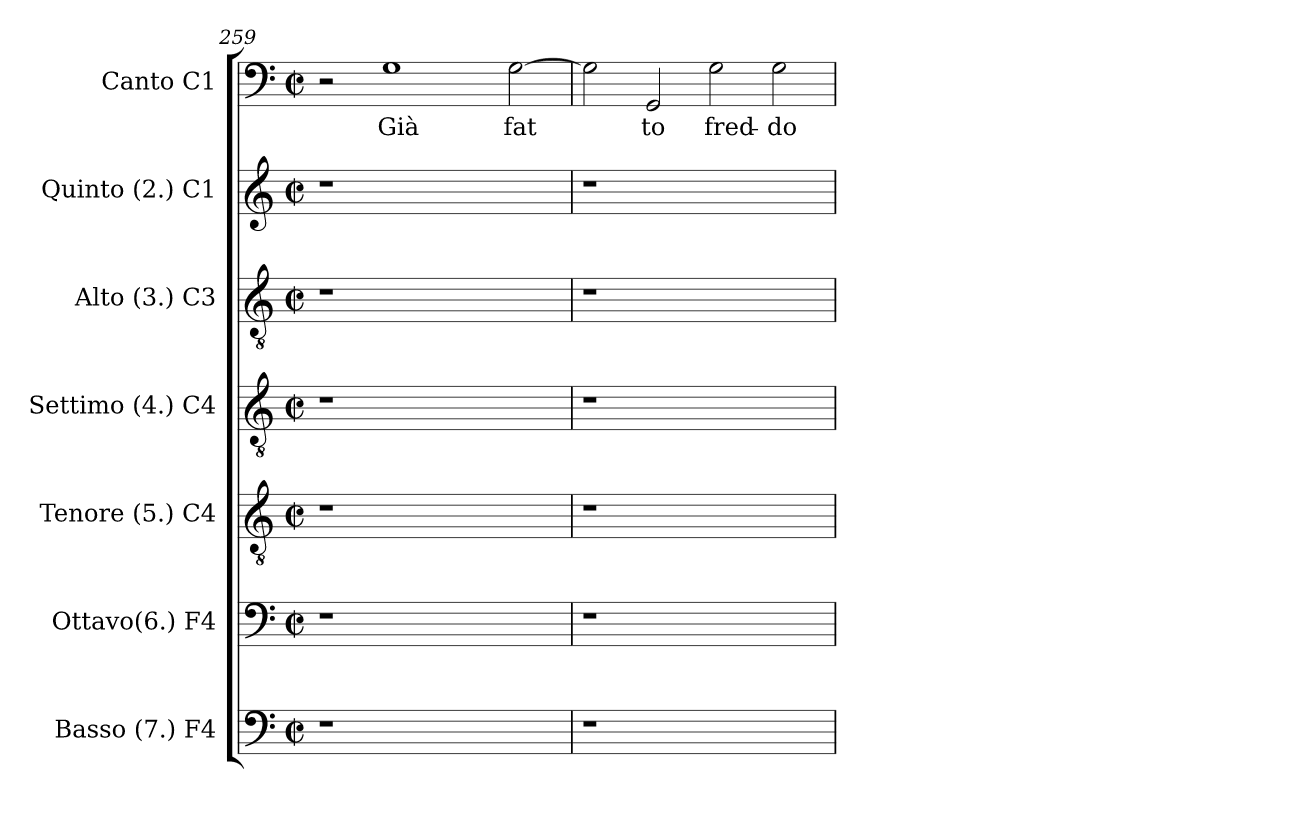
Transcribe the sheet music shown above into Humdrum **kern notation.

**kern	**kern	**kern	**kern	**kern	**kern	**kern	**text
*part7	*part6	*part5	*part4	*part3	*part2	*part1	*part1
*staff7	*staff6	*staff5	*staff4	*staff3	*staff2	*staff1	*staff1
*I"Basso (7.)  F4	*I"Ottavo(6.)  F4	*I"Tenore (5.)  C4	*I"Settimo (4.)  C4	*I"Alto (3.)  C3	*I"Quinto (2.)  C1	*I"Canto  C1	*
*	*	*I'T	*	*I'A	*	*I'C	*
*clefF4	*clefF4	*clefGv2	*clefGv2	*clefGv2	*clefG2	*clefF4	*
*k[]	*k[]	*k[]	*k[]	*k[]	*k[]	*k[]	*
*C:	*C:	*C:	*C:	*C:	*C:	*C:	*
*M2/2	*M2/2	*M2/2	*M2/2	*M2/2	*M2/2	*M2/2	*
*met(c|)	*met(c|)	*met(c|)	*met(c|)	*met(c|)	*met(c|)	*met(c|)	*
=259	=259	=259	=259	=259	=259	=259	=259
1r	1r	1r	1r	1r	1r	2r	.
!	!	!	!	!	!	!	!LO:LY:b:cj
.	.	.	.	.	.	1G	Già
1ryy	1ryy	1ryy	1ryy	1ryy	1ryy	.	.
!	!	!	!	!	!	!	!LO:LY:b:cj
.	.	.	.	.	.	[>2G\	fat-
=260	=260	=260	=260	=260	=260	=260	=260
!	!	!	!	!	!	!	!LO:LY:b:cj
1r	1r	1r	1r	1r	1r	2G\]	--
!	!	!	!	!	!	!	!LO:LY:b:cj
.	.	.	.	.	.	2GG/	-to
!	!	!	!	!	!	!	!LO:LY:b:cj
1ryy	1ryy	1ryy	1ryy	1ryy	1ryy	2G\	fred-
!	!	!	!	!	!	!	!LO:LY:b:cj
.	.	.	.	.	.	2G\	-do
=	=	=	=	=	=	=	=
*-	*-	*-	*-	*-	*-	*-	*-
